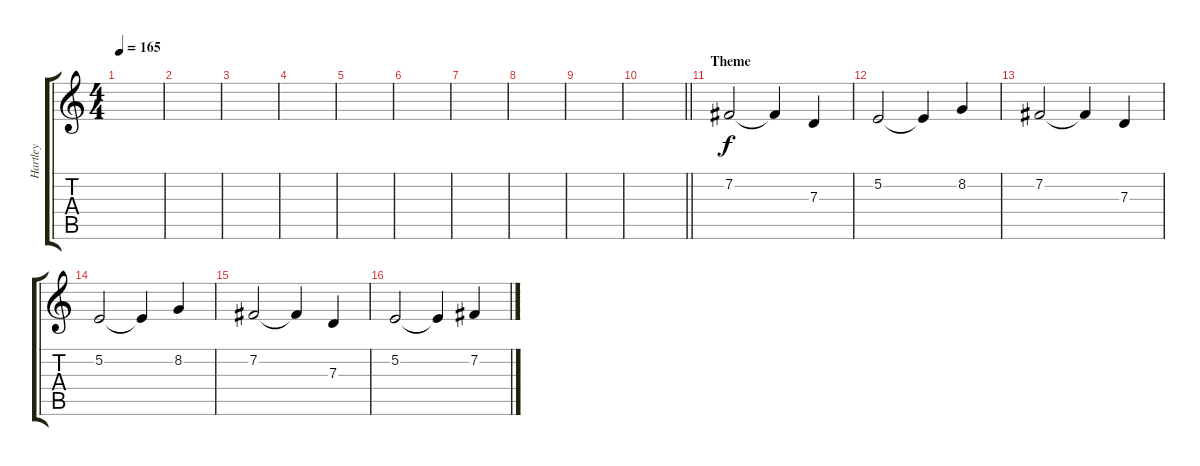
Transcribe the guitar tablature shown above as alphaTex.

\track ("Hartley" "Hartley") {instrument acousticgrandpiano}
\staff {score tabs}
\tuning (E4 B3 G3 D3 A2 E2) {hide}
\ts (4 4)
\tempo 165
\clef g2
\ks c
|
|
|
|
|
|
|
|
|
\barLineRight lightlight
|
\section ("" "Theme")
7.2.2 7.2{t}.4 7.3.4 |
5.2.2 5.2{t}.4 8.2.4 |
7.2.2 7.2{t}.4 7.3.4 |
5.2.2 5.2{t}.4 8.2.4 |
7.2.2 7.2{t}.4 7.3.4 |
5.2.2 5.2{t}.4 7.2.4
